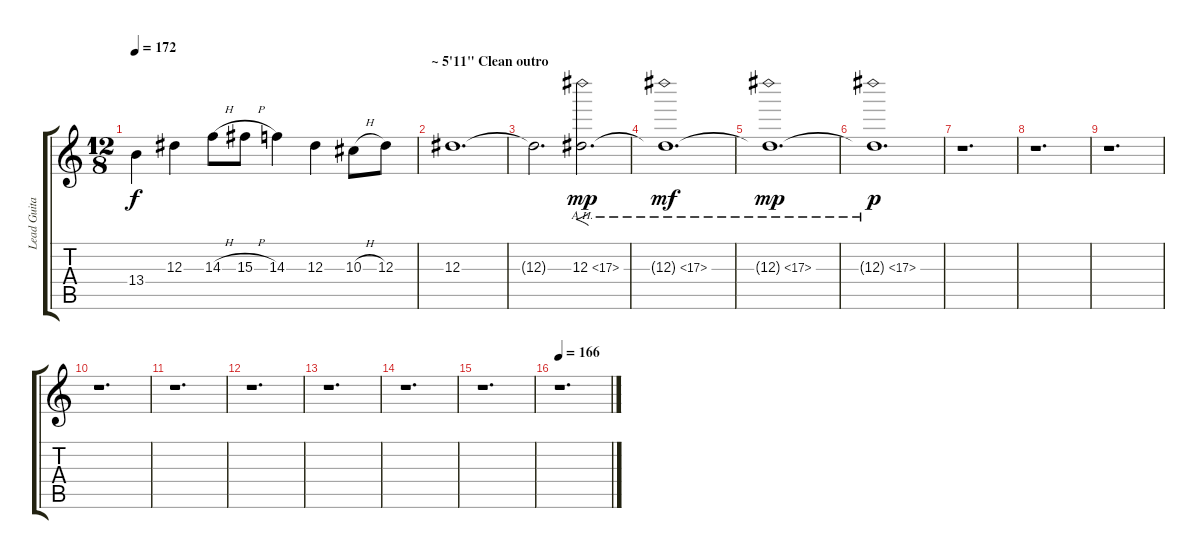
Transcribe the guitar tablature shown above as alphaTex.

\track ("Lead Guitar - Alex Kautz" "Lead Guita") {instrument distortionguitar}
\staff {score tabs}
\tuning (C4 G3 Eb3 Bb2 F2 C2) {hide}
\ts (12 8)
\tempo 172
\clef g2
\ks c
13.4.4{dy f} 12.3.4 14.3{h}.8 15.3{h}.8 14.3.4 12.3.4 10.3{h}.8 12.3.8 |
\section ("" "~ 5'11\" Clean outro")
12.3.1{d} |
12.3{t}.2{d} 12.3{ah 5}.2{f d dy mp} |
12.3{ah 5 t}.1{d dy mf} |
12.3{ah 5 t}.1{d dy mp} |
12.3{ah 5 t}.1{d dy p} |
r.1{d} |
r.1{d} |
r.1{d} |
r.1{d} |
r.1{d} |
r.1{d} |
r.1{d} |
r.1{d} |
r.1{d} |
\tempo 166
r.1{d}
